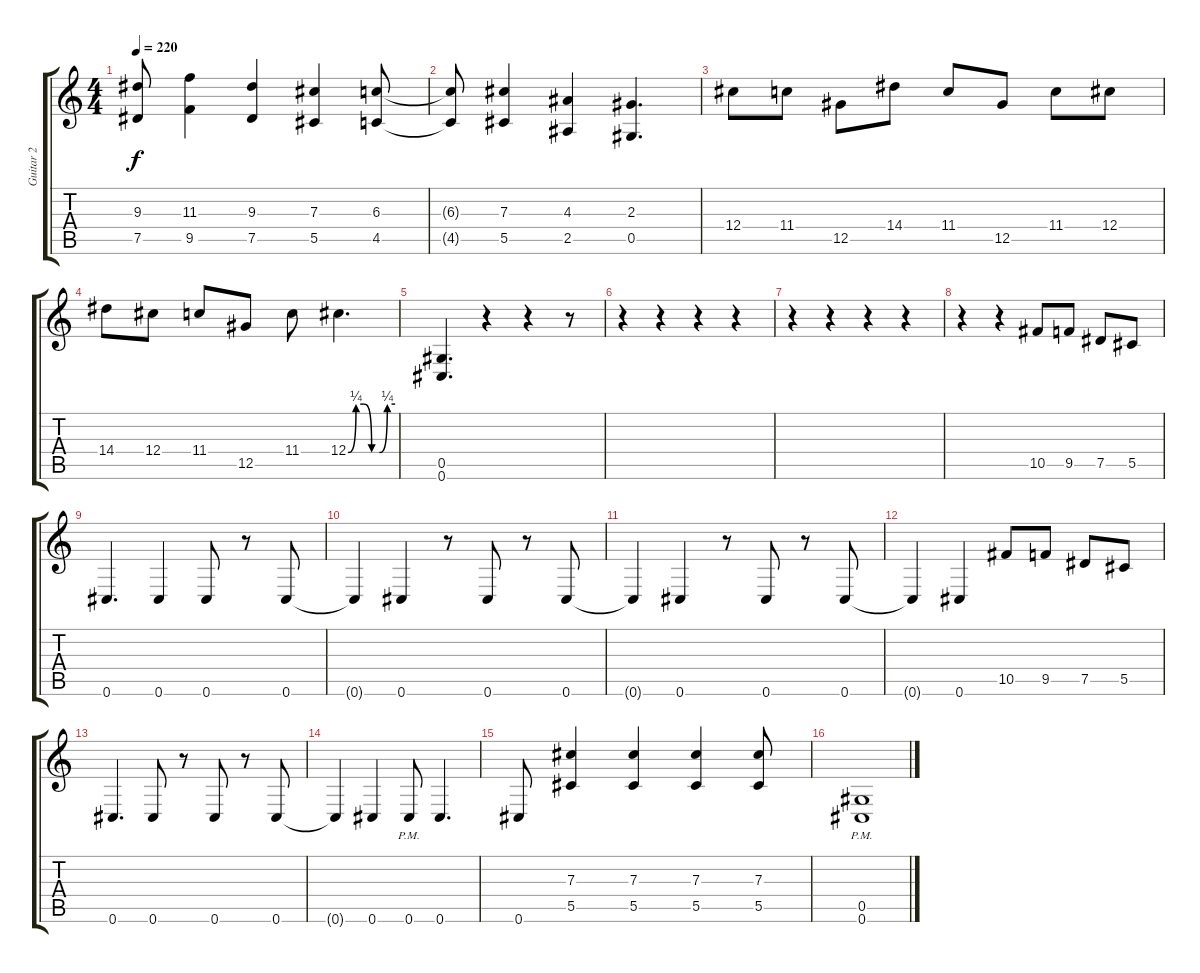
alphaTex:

\track ("Guitar 2" "Guitar 2") {instrument distortionguitar}
\staff {score tabs}
\tuning (Eb4 Bb3 Gb3 Db3 Ab2 Db2) {hide}
\ts (4 4)
\tempo 220
\clef g2
\ks c
(9.3 7.5).8{dy f} (11.3 9.5).4 (9.3 7.5).4 (7.3 5.5).4 (6.3 4.5).8 |
(6.3{t} 4.5{t}).8 (7.3 5.5).4 (4.3 2.5).4 (2.3 0.5).4{d} |
12.4.8 11.4.8 12.5.8 14.4.8 11.4.8 12.5.8 11.4.8 12.4.8 |
14.4.8 12.4.8 11.4.8 12.5.8 11.4.8 12.4{be (custom 0 0 10 1 20 1 30 0 40 0 50 1 60 1)}.4{d} |
(0.5 0.6).4{d} r.4 r.4 r.8 |
r.4 r.4 r.4 r.4 |
r.4 r.4 r.4 r.4 |
r.4 r.4 10.5.8 9.5.8 7.5.8 5.5.8 |
0.6.4{d} 0.6.4 0.6.8 r.8 0.6.8 |
0.6{t}.4 0.6.4 r.8 0.6.8 r.8 0.6.8 |
0.6{t}.4 0.6.4 r.8 0.6.8 r.8 0.6.8 |
0.6{t}.4 0.6.4 10.5.8 9.5.8 7.5.8 5.5.8 |
0.6.4{d} 0.6.8 r.8 0.6.8 r.8 0.6.8 |
0.6{t}.4 0.6.4 0.6{pm}.8 0.6.4{d} |
0.6.8 (7.3 5.5).4 (7.3 5.5).4 (7.3 5.5).4 (7.3 5.5).8 |
(0.5{pm} 0.6{pm}).1
